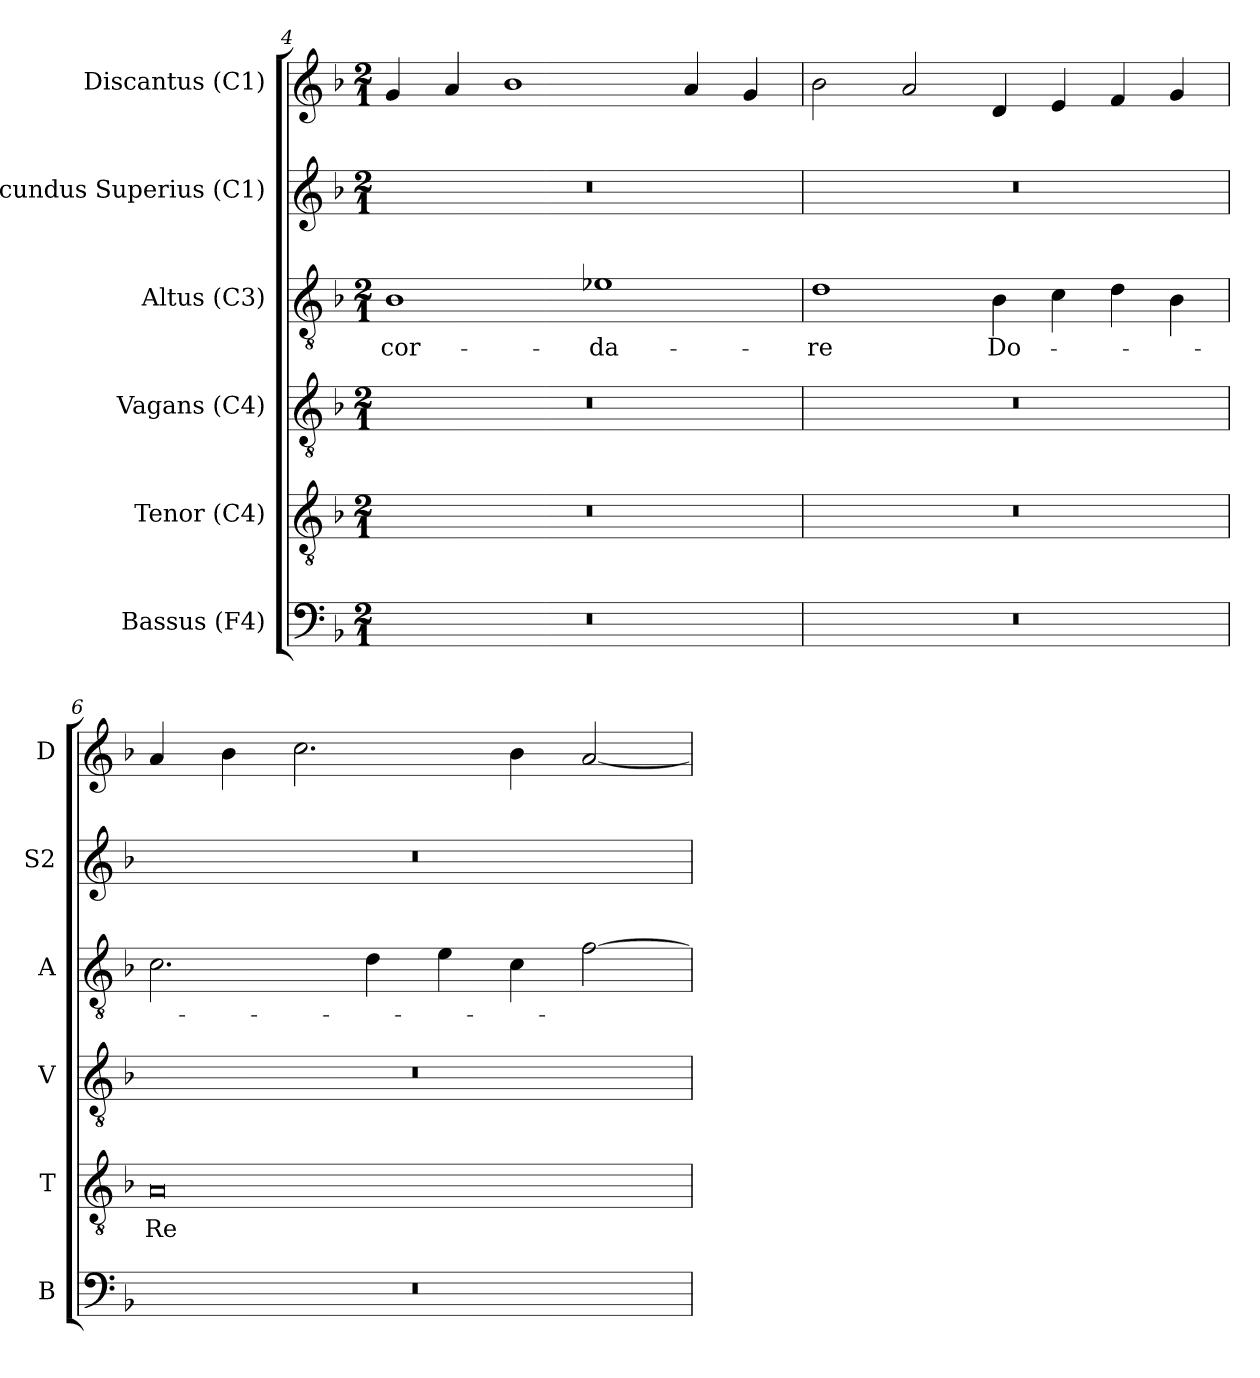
**kern	**kern	**text	**kern	**kern	**text	**kern	**kern
*part6	*part5	*part5	*part4	*part3	*part3	*part2	*part1
*staff6	*staff5	*staff5	*staff4	*staff3	*staff3	*staff2	*staff1
*I"Bassus (F4)	*I"Tenor (C4)	*	*I"Vagans (C4)	*I"Altus (C3)	*	*I"Secundus Superius (C1)	*I"Discantus (C1)
*I'B	*I'T	*	*I'V	*I'A	*	*I'S2	*I'D
*clefF4	*clefGv2	*	*clefGv2	*clefGv2	*	*clefG2	*clefG2
*	*	*	*ITrd7c12	*	*	*	*
*k[b-]	*k[b-]	*	*k[b-]	*k[b-]	*	*k[b-]	*k[b-]
*F:	*F:	*	*F:	*F:	*	*F:	*F:
*M2/1	*M2/1	*	*M2/1	*M2/1	*	*M2/1	*M2/1
=4	=4	=4	=4	=4	=4	=4	=4
!LO:N:vis=1	!LO:N:vis=1	!	!LO:N:vis=1	!	!	!	!
!	!	!	!	!	!LO:LY:b:color=#000000	!LO:N:vis=1	!
0r	0r	.	0r	1B-i	-cor-	0r	4gi/
.	.	.	.	.	.	.	4ai/
.	.	.	.	.	.	.	1b-i
!	!	!	!	!	!LO:LY:b:color=#000000	!	!
.	.	.	.	1e-i	-da-	.	.
.	.	.	.	.	.	.	4ai/
.	.	.	.	.	.	.	4gi/
=5	=5	=5	=5	=5	=5	=5	=5
!LO:N:vis=1	!LO:N:vis=1	!	!LO:N:vis=1	!	!	!	!
!	!	!	!	!	!LO:LY:b:color=#000000	!LO:N:vis=1	!
0r	0r	.	0r	1di	-re	0r	2b-i\
.	.	.	.	.	.	.	2ai/
!	!	!	!	!	!LO:LY:b:color=#000000	!	!
.	.	.	.	4B-i\	Do-	.	4di/
.	.	.	.	4ci\	.	.	4ei/
.	.	.	.	4di\	.	.	4fi/
.	.	.	.	4B-i\	.	.	4gi/
!!LO:LB:g=z
=6	=6	=6	=6	=6	=6	=6	=6
!LO:N:vis=1	!	!	!	!	!	!	!
!	!	!LO:LY:b:color=#000000	!LO:N:vis=1	!	!	!LO:N:vis=1	!
0r	0Ai	Re-	0r	2.ci\	.	0r	4ai/
.	.	.	.	.	.	.	4b-i\
.	.	.	.	.	.	.	2.cci\
.	.	.	.	4di\	.	.	.
.	.	.	.	4ei\	.	.	.
.	.	.	.	4ci\	.	.	4b-i\
.	.	.	.	[2fi\	.	.	[2ai/
=	=	=	=	=	=	=	=
*-	*-	*-	*-	*-	*-	*-	*-
